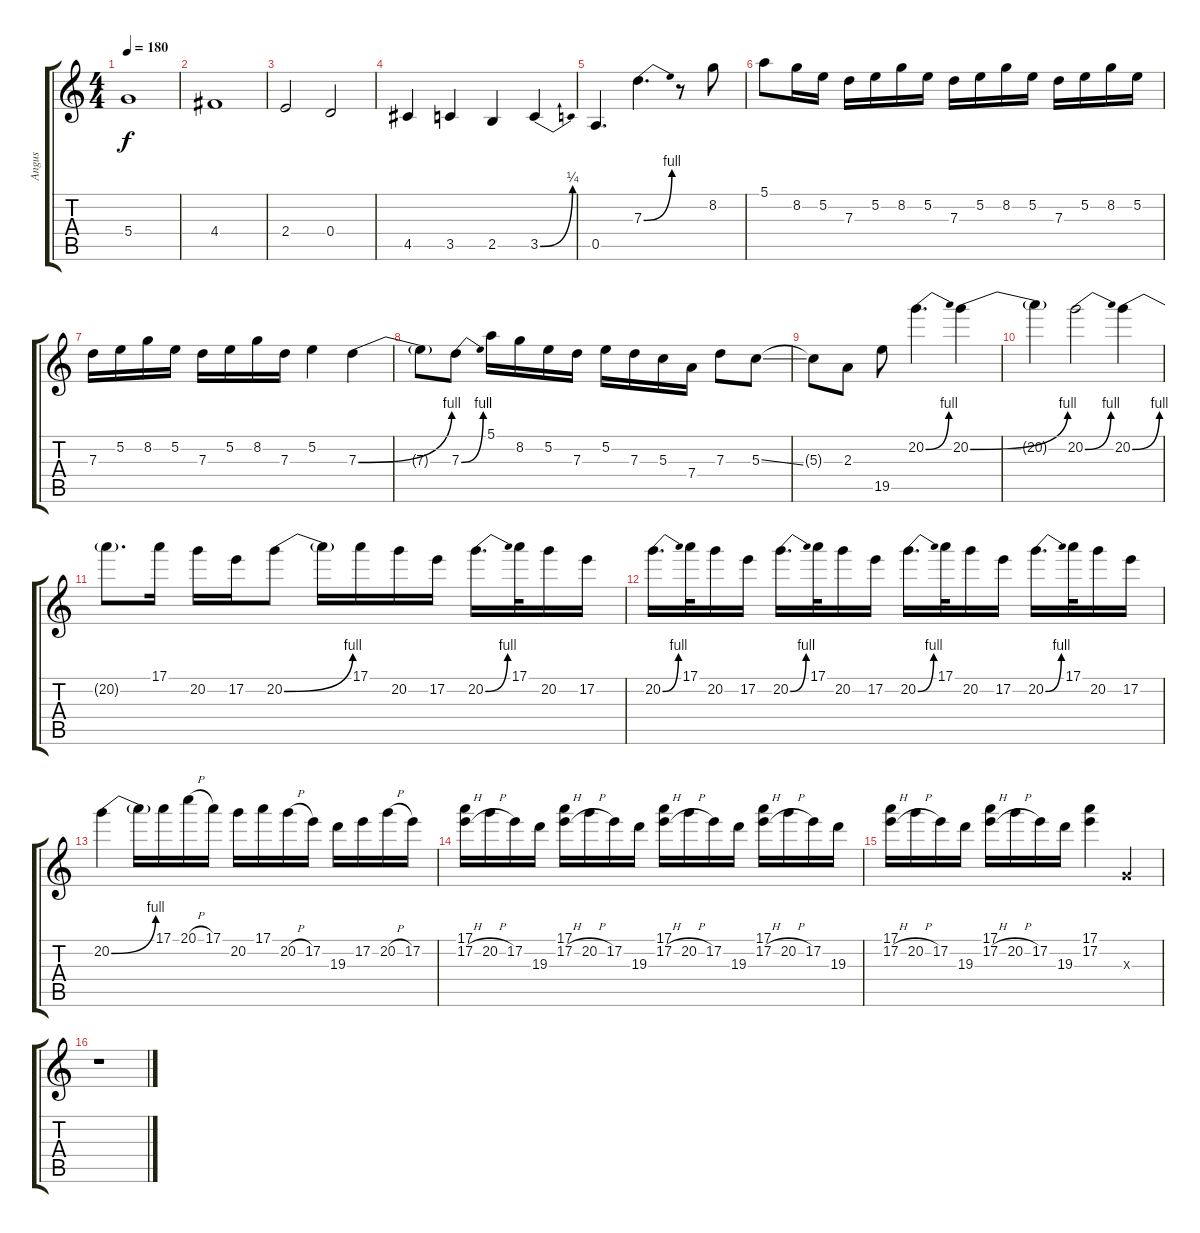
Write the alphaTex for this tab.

\track ("Angus" "Angus") {instrument distortionguitar}
\staff {score tabs}
\tuning (E4 B3 G3 D3 A2 E2) {hide}
\ts (4 4)
\tempo 180
\clef g2
\ks c
5.4.1{dy f} |
4.4.1 |
2.4.2 0.4.2 |
4.5.4 3.5.4 2.5.4 3.5{be (bend 0 0 60 1)}.4 |
0.5.4{d} 7.3{be (bend 0 0 60 4)}.4{d} r.8 8.2.8 |
5.1.8 8.2.16 5.2.16 7.3.16 5.2.16 8.2.16 5.2.16 7.3.16 5.2.16 8.2.16 5.2.16 7.3.16 5.2.16 8.2.16 5.2.16 |
7.3.16 5.2.16 8.2.16 5.2.16 7.3.16 5.2.16 8.2.16 7.3.16 5.2.4 7.3{be (bend 0 0 60 4)}.4 |
7.3{t}.8 7.3{be (bend 0 0 60 4)}.8 5.1.16 8.2.16 5.2.16 7.3.16 5.2.16 7.3.16 5.3.16 7.4.16 7.3.8 5.3{ss}.8 |
5.3{t}.8 2.3.8 19.5.8 20.2{be (bend 0 0 60 4)}.4{d} 20.2{be (bend 0 0 60 4)}.4 |
20.2{t}.4 20.2{be (bend 0 0 60 4)}.2 20.2{be (bend 0 0 60 4)}.4 |
20.2{t}.8{d} 17.1.16 20.2.16 17.2.16 20.2{be (bend 0 0 60 4)}.8 20.2{t}.16 17.1.16 20.2.16 17.2.16 20.2{be (bend 0 0 60 4)}.16{d} 17.1.32 20.2.16 17.2.16 |
20.2{be (bend 0 0 60 4)}.16{d} 17.1.32 20.2.16 17.2.16 20.2{be (bend 0 0 60 4)}.16{d} 17.1.32 20.2.16 17.2.16 20.2{be (bend 0 0 60 4)}.16{d} 17.1.32 20.2.16 17.2.16 20.2{be (bend 0 0 60 4)}.16{d} 17.1.32 20.2.16 17.2.16 |
20.2{be (bend 0 0 60 4)}.4 20.2{t}.16 17.1.16 20.1{h}.16 17.1.16 20.2.16 17.1.16 20.2{h}.16 17.2.16 19.3.16 17.2.16 20.2{h}.16 17.2.16 |
(17.1 17.2{h}).16 20.2{h}.16 17.2.16 19.3.16 (17.1 17.2{h}).16 20.2{h}.16 17.2.16 19.3.16 (17.1 17.2{h}).16 20.2{h}.16 17.2.16 19.3.16 (17.1 17.2{h}).16 20.2{h}.16 17.2.16 19.3.16 |
(17.1 17.2{h}).16 20.2{h}.16 17.2.16 19.3.16 (17.1 17.2{h}).16 20.2{h}.16 17.2.16 19.3.16 (17.1 17.2).4 0.3{x}.4 |
r.1
